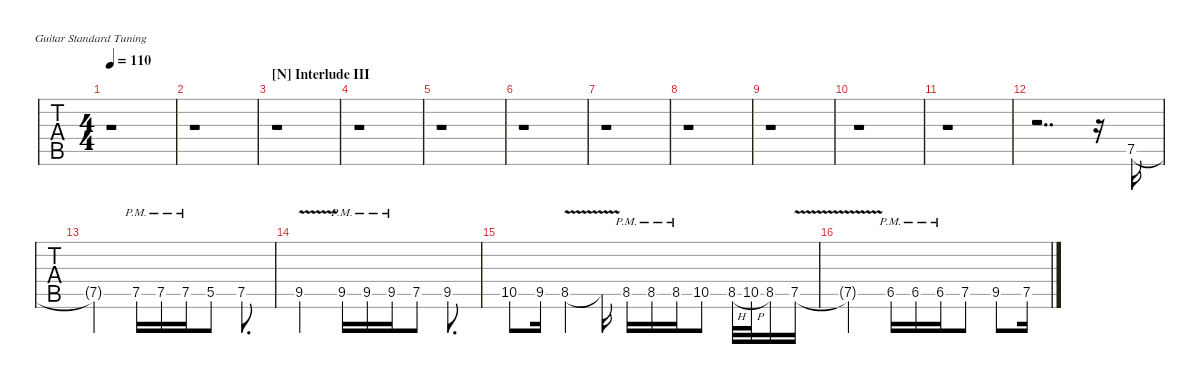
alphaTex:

\defaultSystemsLayout 4
\hideDynamics
\bracketExtendMode nobrackets
\track ("Guitar Harmonies" " ") {instrument distortionguitar}
\staff {tabs}
\tuning (E4 B3 G3 D3 A2 E2)
\ts (4 4)
\tempo 110
\clef g2
\ks eminor
r.1{dy mf} |
r.1 |
\section ("N" "Interlude III")
r.1 |
r.1 |
r.1 |
r.1 |
r.1 |
r.1 |
r.1 |
r.1 |
r.1 |
r.2{dd instrument distortionguitar} r.16 7.5{acc forcenatural}.16 |
7.5{t acc forcenatural}.2 7.5{pm acc forcenatural}.16 7.5{pm acc forcenatural}.16 7.5{pm acc forcenatural}.16 5.5{acc forcenatural}.8 7.5{acc forcenatural}.8{d} |
9.5{v acc #}.2 9.5{pm acc #}.16 9.5{pm acc #}.16 9.5{pm acc #}.16 7.5{acc forcenatural}.8 9.5{acc #}.8{d} |
10.5{acc forcenatural}.8 9.5{acc #}.16 8.5{v acc forcenatural}.4 8.5{v t acc forcenatural}.16 8.5{pm acc forcenatural}.16 8.5{pm acc forcenatural}.16 8.5{pm acc forcenatural}.16 10.5{acc forcenatural}.8 8.5{h acc forcenatural}.32 10.5{h acc forcenatural}.32 8.5{acc forcenatural}.16 7.5{v acc forcenatural}.16 |
7.5{v t acc forcenatural}.2 6.5{pm acc #}.16 6.5{pm acc #}.16 6.5{pm acc #}.16 7.5{acc forcenatural}.8 9.5{acc #}.8 7.5{acc forcenatural}.16
